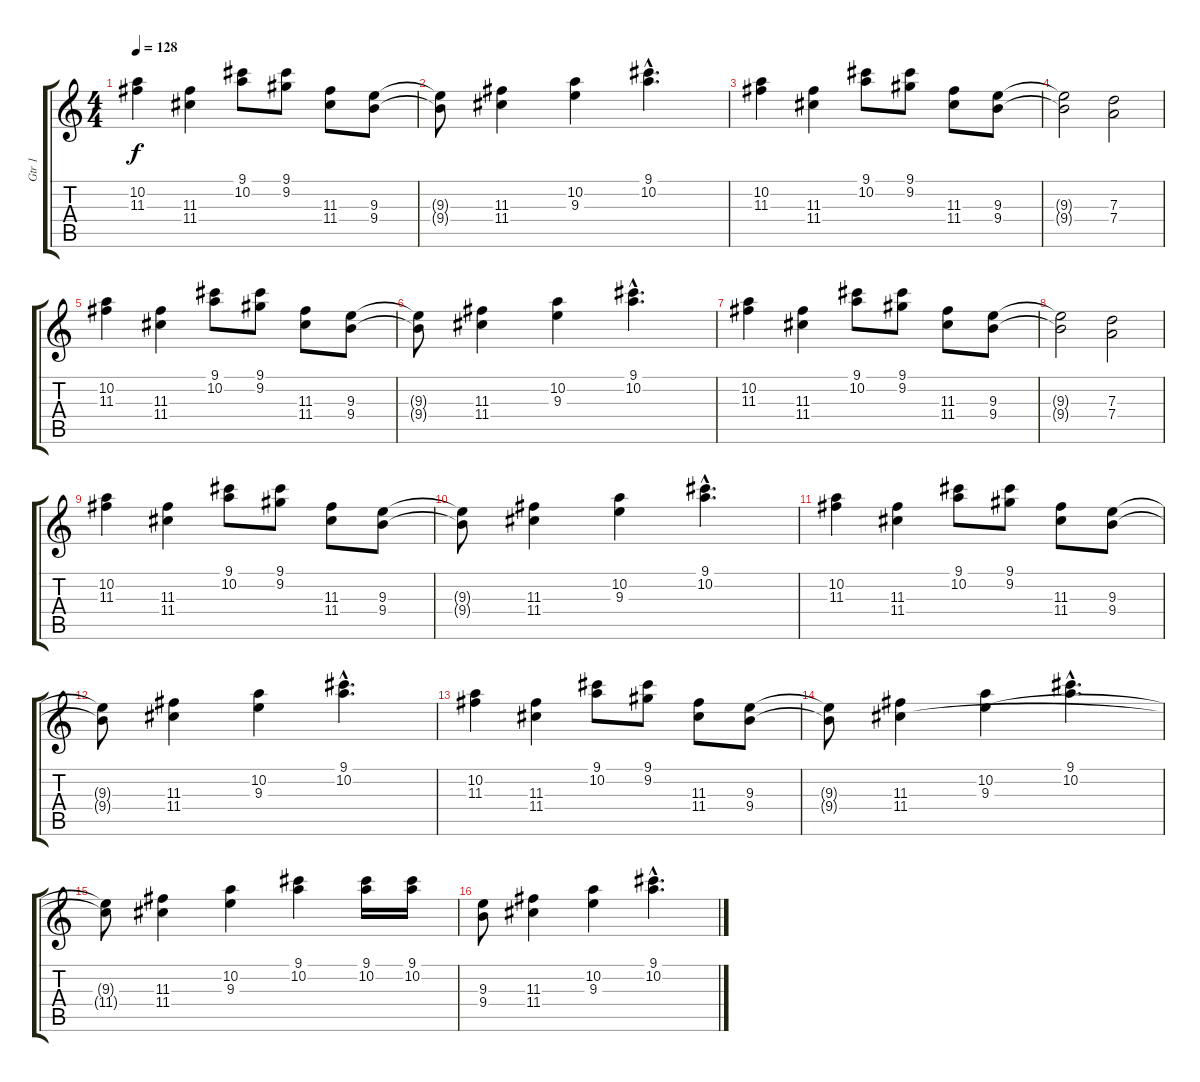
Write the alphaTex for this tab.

\track ("Gtr 1" "Gtr 1") {instrument distortionguitar}
\staff {score tabs}
\tuning (E4 B3 G3 D3 A2 E2) {hide}
\ts (4 4)
\tempo 128
\clef g2
\ks c
(10.2 11.3).4{dy f} (11.3 11.4).4 (9.1 10.2).8 (9.1 9.2).8 (11.3 11.4).8 (9.3 9.4).8 |
(9.3{t} 9.4{t}).8 (11.3 11.4).4 (10.2 9.3).4 (9.1{hac} 10.2{hac}).4{d} |
(10.2 11.3).4 (11.3 11.4).4 (9.1 10.2).8 (9.1 9.2).8 (11.3 11.4).8 (9.3 9.4).8 |
(9.3{t} 9.4{t}).2 (7.3 7.4).2 |
(10.2 11.3).4 (11.3 11.4).4 (9.1 10.2).8 (9.1 9.2).8 (11.3 11.4).8 (9.3 9.4).8 |
(9.3{t} 9.4{t}).8 (11.3 11.4).4 (10.2 9.3).4 (9.1{hac} 10.2{hac}).4{d} |
(10.2 11.3).4 (11.3 11.4).4 (9.1 10.2).8 (9.1 9.2).8 (11.3 11.4).8 (9.3 9.4).8 |
(9.3{t} 9.4{t}).2 (7.3 7.4).2 |
(10.2 11.3).4 (11.3 11.4).4 (9.1 10.2).8 (9.1 9.2).8 (11.3 11.4).8 (9.3 9.4).8 |
(9.3{t} 9.4{t}).8 (11.3 11.4).4 (10.2 9.3).4 (9.1{hac} 10.2{hac}).4{d} |
(10.2 11.3).4 (11.3 11.4).4 (9.1 10.2).8 (9.1 9.2).8 (11.3 11.4).8 (9.3 9.4).8 |
(9.3{t} 9.4{t}).8 (11.3 11.4).4 (10.2 9.3).4 (9.1{hac} 10.2{hac}).4{d} |
(10.2 11.3).4 (11.3 11.4).4 (9.1 10.2).8 (9.1 9.2).8 (11.3 11.4).8 (9.3 9.4).8 |
(9.3{t} 9.4{t}).8 (11.3 11.4).4 (10.2 9.3).4 (9.1{hac} 10.2{hac}).4{d} |
(9.3{t} 11.4{t}).8 (11.3 11.4).4 (10.2 9.3).4 (9.1 10.2).4 (9.1 10.2).16 (9.1 10.2).16 |
(9.3 9.4).8 (11.3 11.4).4 (10.2 9.3).4 (9.1{hac} 10.2{hac}).4{d}
